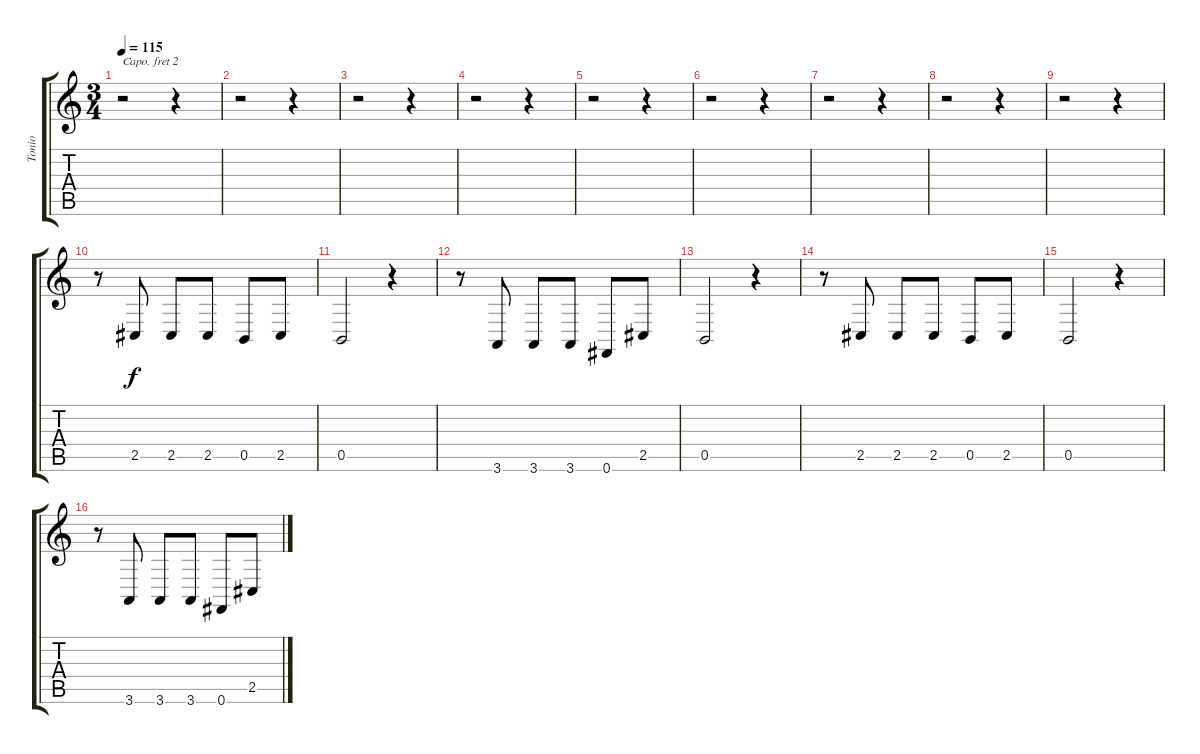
\track ("Tonio" "Tonio") {instrument trombone}
\staff {score tabs}
\capo 2
\tuning (E4 B3 G3 D3 A2 E2) {hide}
\ts (3 4)
\tempo 115
\clef g2
\ks c
r.2{dy f instrument trombone} r.4 |
r.2 r.4 |
r.2 r.4 |
r.2 r.4 |
r.2 r.4 |
r.2 r.4 |
r.2 r.4 |
r.2 r.4 |
r.2 r.4 |
r.8 2.5.8 2.5.8 2.5.8 0.5.8 2.5.8 |
0.5.2 r.4 |
r.8 3.6.8 3.6.8 3.6.8 0.6.8 2.5.8 |
0.5.2 r.4 |
r.8 2.5.8 2.5.8 2.5.8 0.5.8 2.5.8 |
0.5.2 r.4 |
r.8 3.6.8 3.6.8 3.6.8 0.6.8 2.5.8
